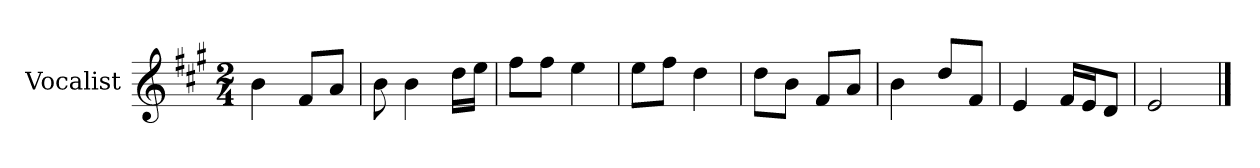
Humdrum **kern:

**kern
*part1
*staff1
*I"Vocalist
*k[f#c#g#]
*A:
*M2/4
=
4b
8f#L
8aJ
=1
8b
4b
16ddLL
16eeJJ
=2
8ff#L
8ff#J
4ee
=3
8eeL
8ff#J
4dd
=4
8ddL
8bJ
8f#L
8aJ
=5
4b
8ddL
8f#J
=6
4e
16f#LL
16eJ
8dJ
=7
2e
==
*-
